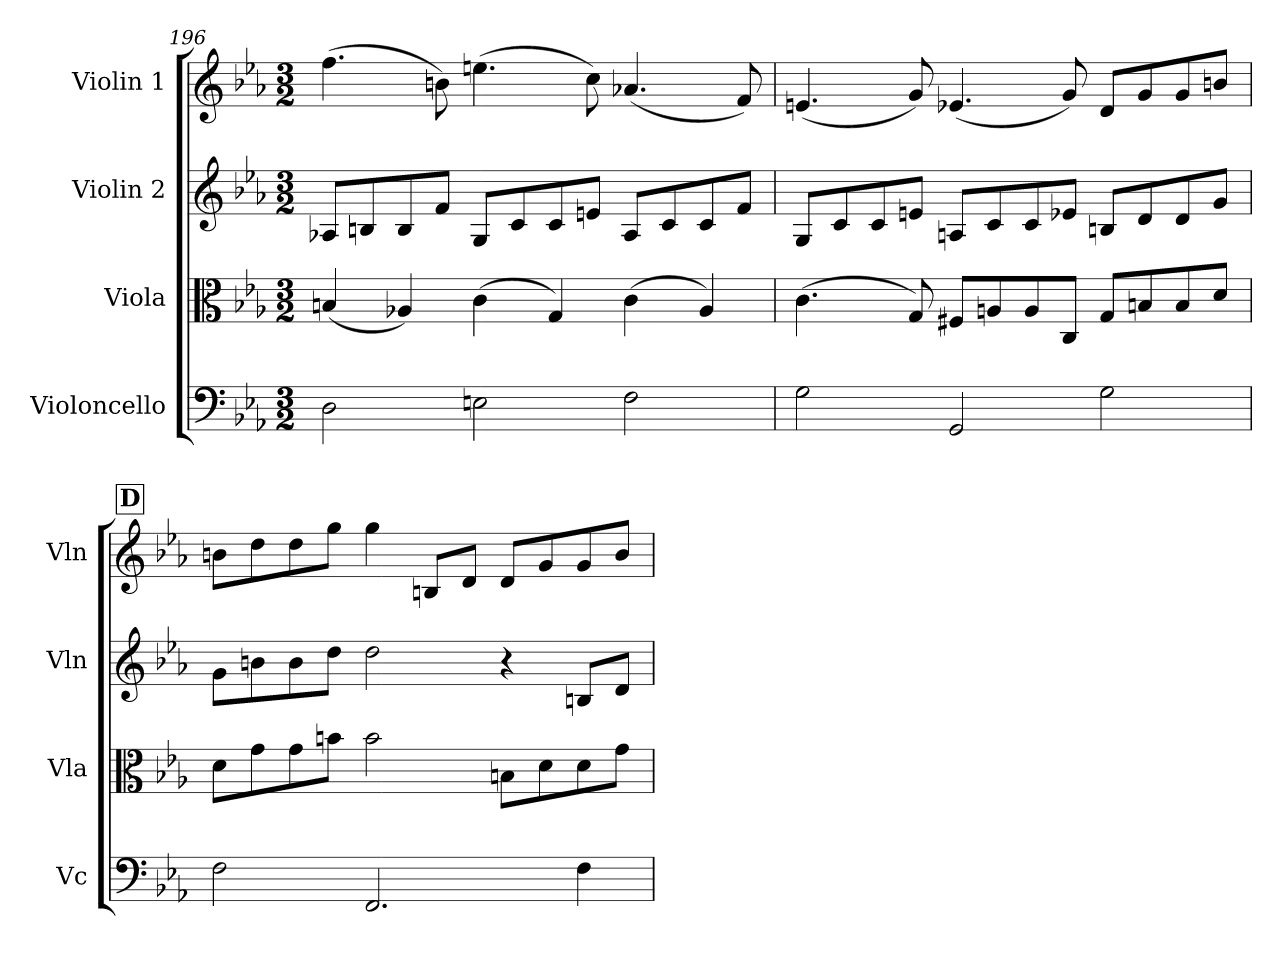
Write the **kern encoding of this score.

**kern	**kern	**kern	**kern
*part4	*part3	*part2	*part1
*staff4	*staff3	*staff2	*staff1
*I"Violoncello	*I"Viola	*I"Violin 2	*I"Violin 1
*I'Vc	*I'Vla	*I'Vln	*I'Vln
*clefF4	*clefC3	*clefG2	*clefG2
*k[b-e-a-]	*k[b-e-a-]	*k[b-e-a-]	*k[b-e-a-]
*M3/2	*M3/2	*M3/2	*M3/2
=196	=196	=196	=196
2D\	(4Bn/	8A-X/L	(4.ff\
.	.	8Bn/	.
.	4A-X/)	8B/	.
.	.	8f/J	8bn\)
2En\	(4c\	8G/L	(4.een\
.	.	8c/	.
.	4G/)	8c/	.
.	.	8en/J	8cc\)
2F\	(4c\	8A-/L	(4.a-X/
.	.	8c/	.
.	4A-/)	8c/	.
.	.	8f/J	8f/)
=197	=197	=197	=197
2G\	(4.c\	8G/L	(4.en/
.	.	8c/	.
.	.	8c/	.
.	8G/)	8en/J	8g/)
2GG/	8F#X/L	8An/L	(4.e-X/
.	8An/	8c/	.
.	8A/	8c/	.
.	8C/J	8e-X/J	8g/)
2G\	8G/L	8Bn/L	8d/L
.	8Bn/	8d/	8g/
.	8B/	8d/	8g/
.	8d/J	8g/J	8bn/J
!!LO:LB:g=z
!!LO:REH:place=s1:a:B:cj:fs=14:t=D
=198	=198	=198	=198
2F\	8d\L	8g\L	8bn\L
.	8g\	8bn\	8dd\
.	8g\	8b\	8dd\
.	8bn\J	8dd\J	8gg\J
2.FF/	2b\	2dd\	4gg\
.	.	.	8Bn/L
.	.	.	8d/J
.	8Bn\L	4r	8d/L
.	8d\	.	8g/
4F\	8d\	8Bn/L	8g/
.	8g\J	8d/J	8b/J
=	=	=	=
*-	*-	*-	*-
